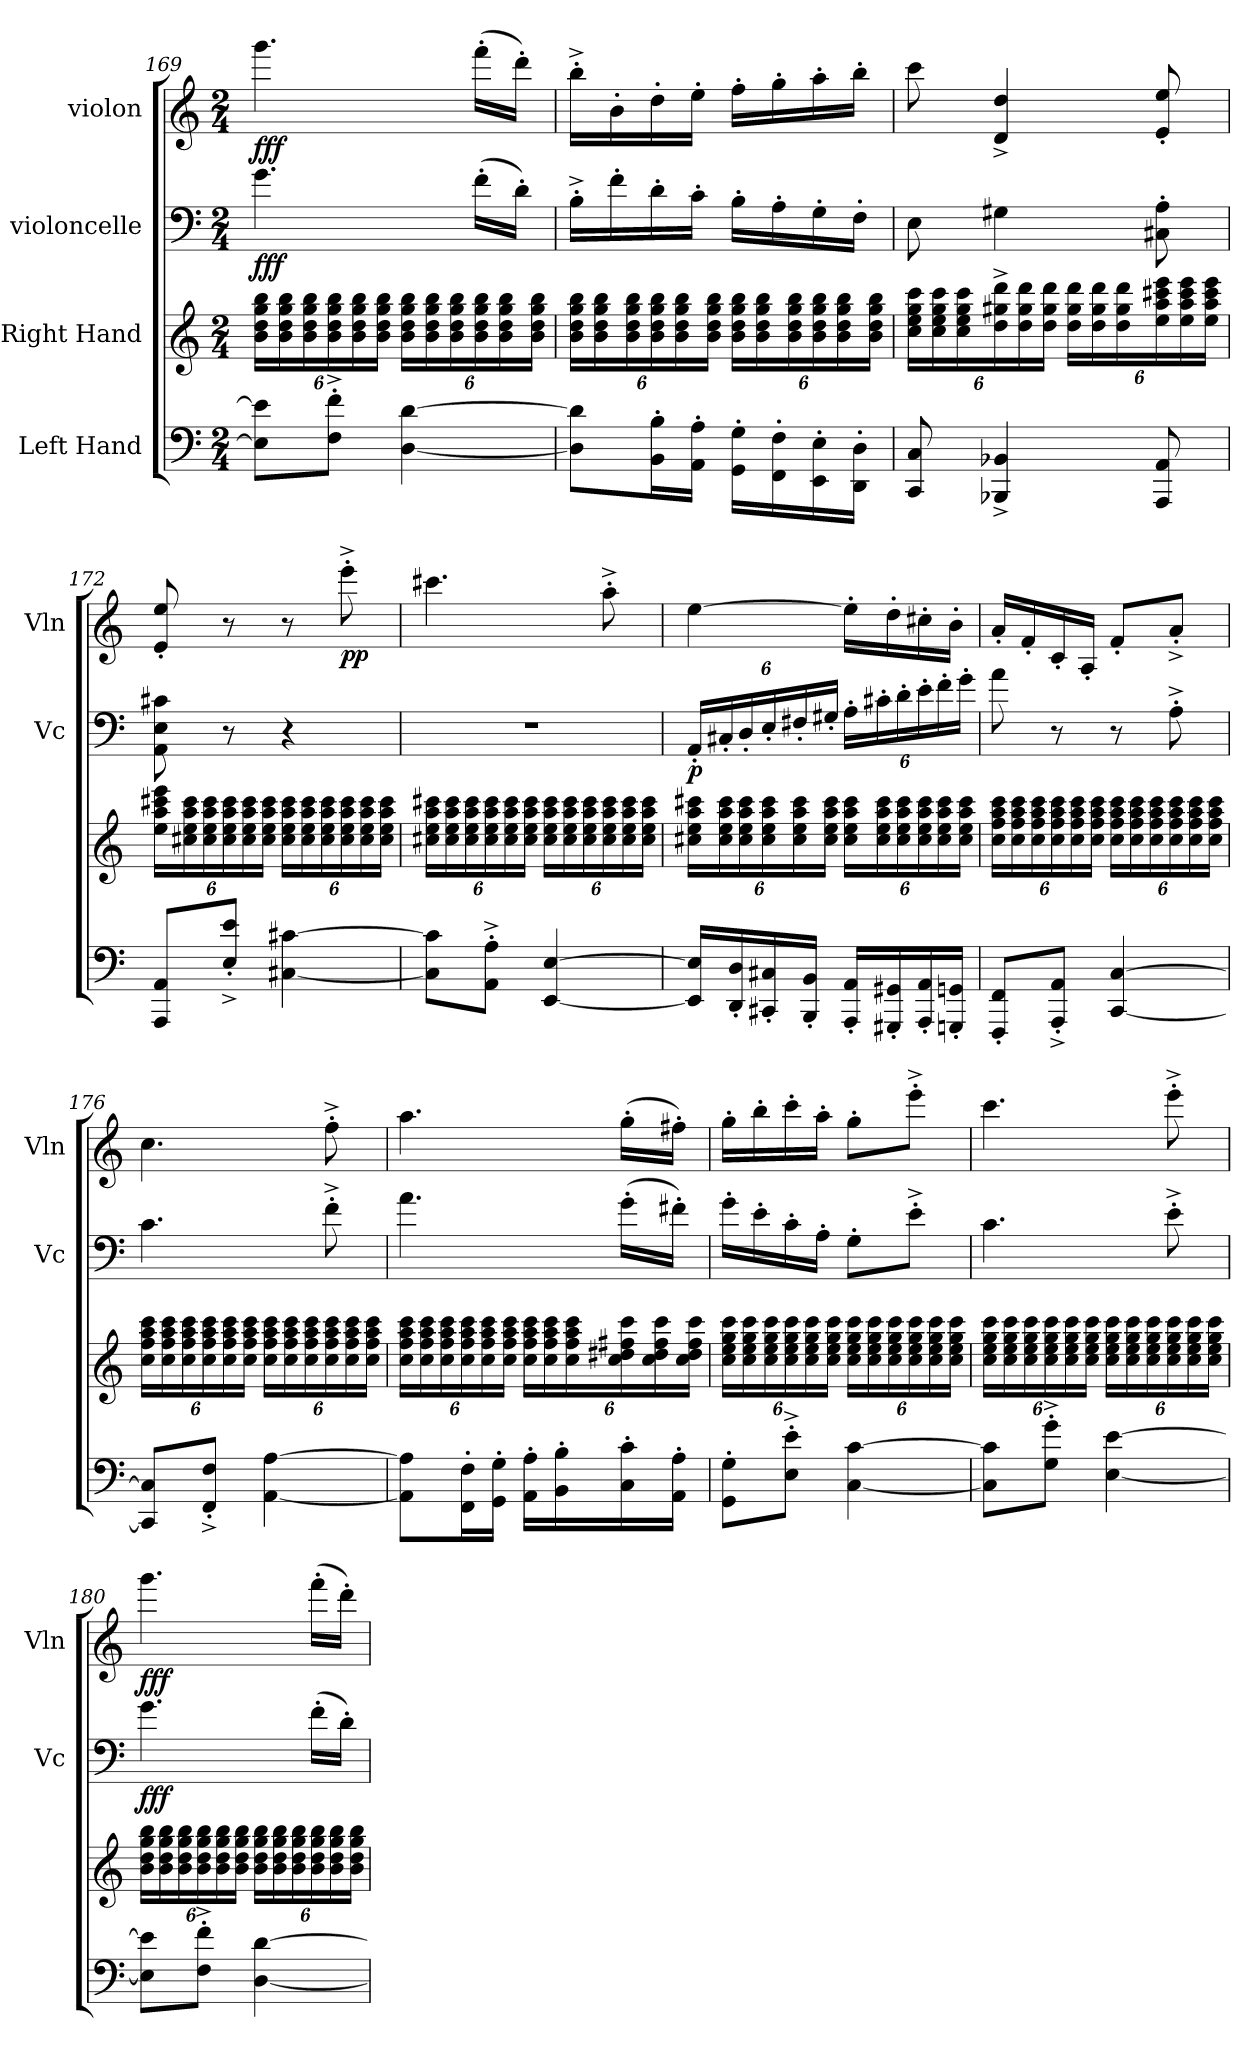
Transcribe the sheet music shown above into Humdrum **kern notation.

**kern	**kern	**kern	**dynam	**kern	**dynam
*part4	*part3	*part2	*part2	*part1	*part1
*staff4	*staff3	*staff2	*staff2	*staff1	*staff1
*I"Left Hand	*I"Right Hand	*I"violoncelle	*	*I"violon	*
*	*	*I'Vc	*	*I'Vln	*
*clefF4	*clefG2	*clefF4	*	*clefG2	*
*k[]	*k[]	*k[]	*	*k[]	*
*M2/4	*M2/4	*M2/4	*	*M2/4	*
*	*Xbrackettup	*	*	*	*
=169	=169	=169	=169	=169	=169
!	!	!	!LO:DY:b	!	!LO:DY:b
8E\] 8e\]L	24b\ 24dd\ 24gg\ 24bb\LL	4.g\	fff	4.ggg\	fff
.	24b\ 24dd\ 24gg\ 24bb\	.	.	.	.
.	24b\ 24dd\ 24gg\ 24bb\	.	.	.	.
8F\'^ 8f\'^J	24b\ 24dd\ 24gg\ 24bb\	.	.	.	.
.	24b\ 24dd\ 24gg\ 24bb\	.	.	.	.
.	24b\ 24dd\ 24gg\ 24bb\JJ	.	.	.	.
[4D\ [4d\	24b\ 24dd\ 24gg\ 24bb\LL	.	.	.	.
.	24b\ 24dd\ 24gg\ 24bb\	.	.	.	.
.	24b\ 24dd\ 24gg\ 24bb\	.	.	.	.
.	24b\ 24dd\ 24gg\ 24bb\	(>16f'\LL	.	(>16fff'\LL	.
.	24b\ 24dd\ 24gg\ 24bb\	.	.	.	.
.	.	16d'\JJ)	.	16ddd'\JJ)	.
.	24b\ 24dd\ 24gg\ 24bb\JJ	.	.	.	.
!!LO:PB:g=z
=170	=170	=170	=170	=170	=170
8D\] 8d\]L	24b\ 24dd\ 24gg\ 24bb\LL	16B'^\LL	.	16bb'^\LL	.
.	24b\ 24dd\ 24gg\ 24bb\	.	.	.	.
.	.	16f'\	.	16b'\	.
.	24b\ 24dd\ 24gg\ 24bb\	.	.	.	.
16BB\' 16B\'L	24b\ 24dd\ 24gg\ 24bb\	16d'\	.	16dd'\	.
.	24b\ 24dd\ 24gg\ 24bb\	.	.	.	.
16AA\' 16A\'JJ	.	16c'\JJ	.	16ee'\JJ	.
.	24b\ 24dd\ 24gg\ 24bb\JJ	.	.	.	.
16GG\' 16G\'LL	24b\ 24dd\ 24gg\ 24bb\LL	16B'\LL	.	16ff'\LL	.
.	24b\ 24dd\ 24gg\ 24bb\	.	.	.	.
16FF\' 16F\'	.	16A'\	.	16gg'\	.
.	24b\ 24dd\ 24gg\ 24bb\	.	.	.	.
16EE\' 16E\'	24b\ 24dd\ 24gg\ 24bb\	16G'\	.	16aa'\	.
.	24b\ 24dd\ 24gg\ 24bb\	.	.	.	.
16DD\' 16D\'JJ	.	16F'\JJ	.	16bb'\JJ	.
.	24b\ 24dd\ 24gg\ 24bb\JJ	.	.	.	.
=171	=171	=171	=171	=171	=171
8CC/ 8C/	24cc\ 24ee\ 24gg\ 24ccc\LL	8E\	.	8ccc\	.
.	24cc\ 24ee\ 24gg\ 24ccc\	.	.	.	.
.	24cc\ 24ee\ 24gg\ 24ccc\	.	.	.	.
4BBB-X/^ 4BB-X/^	24dd\^ 24gg#X\^ 24ddd\^	4G#X\	.	4d/^ 4dd/^	.
.	24dd\ 24gg#\ 24ddd\	.	.	.	.
.	24dd\ 24gg#\ 24ddd\JJ	.	.	.	.
.	24dd\ 24gg#\ 24ddd\LL	.	.	.	.
.	24dd\ 24gg#\ 24ddd\	.	.	.	.
.	24dd\ 24gg#\ 24ddd\	.	.	.	.
8AAA/ 8AA/	24ee\ 24aa\ 24ccc#X\ 24eee\	8C#X\' 8A\'	.	8e/' 8ee/'	.
.	24ee\ 24aa\ 24ccc#\ 24eee\	.	.	.	.
.	24ee\ 24aa\ 24ccc#\ 24eee\JJ	.	.	.	.
!!LO:LB:g=z
=172	=172	=172	=172	=172	=172
8AAA/ 8AA/L	24ee\ 24aa\ 24ccc#X\ 24eee\LL	8AA\ 8E\ 8c#X\	.	8e/' 8ee/'	.
.	24cc#X\ 24ee\ 24aa\ 24ccc#\	.	.	.	.
.	24cc#\ 24ee\ 24aa\ 24ccc#\	.	.	.	.
8E/'^ 8e/'^J	24cc#\ 24ee\ 24aa\ 24ccc#\	8r	.	8r	.
.	24cc#\ 24ee\ 24aa\ 24ccc#\	.	.	.	.
.	24cc#\ 24ee\ 24aa\ 24ccc#\JJ	.	.	.	.
[4C#X\ [4c#X\	24cc#\ 24ee\ 24aa\ 24ccc#\LL	4r	.	8r	.
.	24cc#\ 24ee\ 24aa\ 24ccc#\	.	.	.	.
.	24cc#\ 24ee\ 24aa\ 24ccc#\	.	.	.	.
!	!	!	!	!	!LO:DY:b
.	24cc#\ 24ee\ 24aa\ 24ccc#\	.	.	8eee'^\	pp
.	24cc#\ 24ee\ 24aa\ 24ccc#\	.	.	.	.
.	24cc#\ 24ee\ 24aa\ 24ccc#\JJ	.	.	.	.
=173	=173	=173	=173	=173	=173
8C#\] 8c#\]L	24cc#X\ 24ee\ 24aa\ 24ccc#X\LL	2r	.	4.ccc#X\	.
.	24cc#\ 24ee\ 24aa\ 24ccc#\	.	.	.	.
.	24cc#\ 24ee\ 24aa\ 24ccc#\	.	.	.	.
8AA\'^ 8A\'^J	24cc#\ 24ee\ 24aa\ 24ccc#\	.	.	.	.
.	24cc#\ 24ee\ 24aa\ 24ccc#\	.	.	.	.
.	24cc#\ 24ee\ 24aa\ 24ccc#\JJ	.	.	.	.
[4EE/ [4E/	24cc#\ 24ee\ 24aa\ 24ccc#\LL	.	.	.	.
.	24cc#\ 24ee\ 24aa\ 24ccc#\	.	.	.	.
.	24cc#\ 24ee\ 24aa\ 24ccc#\	.	.	.	.
.	24cc#\ 24ee\ 24aa\ 24ccc#\	.	.	8aa'^\	.
.	24cc#\ 24ee\ 24aa\ 24ccc#\	.	.	.	.
.	24cc#\ 24ee\ 24aa\ 24ccc#\JJ	.	.	.	.
!!LO:LB:g=z
=174	=174	=174	=174	=174	=174
*	*	*Xbrackettup	*	*	*
!	!	!	!LO:DY:b	!	!
16EE/] 16E/]LL	24cc#X\ 24ee\ 24aa\ 24ccc#X\LL	24AA'/LL	p	[4ee\	.
.	24cc#\ 24ee\ 24aa\ 24ccc#\	24C#X'/	.	.	.
16DD/' 16D/'	.	.	.	.	.
.	24cc#\ 24ee\ 24aa\ 24ccc#\	24D'/	.	.	.
16CC#X/' 16C#X/'	24cc#\ 24ee\ 24aa\ 24ccc#\	24E'/	.	.	.
.	24cc#\ 24ee\ 24aa\ 24ccc#\	24F#X'/	.	.	.
16BBB/' 16BB/'JJ	.	.	.	.	.
.	24cc#\ 24ee\ 24aa\ 24ccc#\JJ	24G#X'/JJ	.	.	.
16AAA/' 16AA/'LL	24cc#\ 24ee\ 24aa\ 24ccc#\LL	24A'\LL	.	16ee'\LL]	.
.	24cc#\ 24ee\ 24aa\ 24ccc#\	24c#X'\	.	.	.
16GGG#X/' 16GG#X/'	.	.	.	16dd'\	.
.	24cc#\ 24ee\ 24aa\ 24ccc#\	24d'\	.	.	.
16AAA/' 16AA/'	24cc#\ 24ee\ 24aa\ 24ccc#\	24e'\	.	16cc#X'\	.
.	24cc#\ 24ee\ 24aa\ 24ccc#\	24f'\	.	.	.
16GGGn/' 16GGn/'JJ	.	.	.	16b'\JJ	.
.	24cc#\ 24ee\ 24aa\ 24ccc#\JJ	24g'\JJ	.	.	.
=175	=175	=175	=175	=175	=175
8FFF/' 8FF/'L	24cc\ 24ff\ 24aa\ 24ccc\LL	8a\	.	16a'/LL	.
.	24cc\ 24ff\ 24aa\ 24ccc\	.	.	.	.
.	.	.	.	16f'/	.
.	24cc\ 24ff\ 24aa\ 24ccc\	.	.	.	.
8AAA/'^ 8AA/'^J	24cc\ 24ff\ 24aa\ 24ccc\	8r	.	16c'/	.
.	24cc\ 24ff\ 24aa\ 24ccc\	.	.	.	.
.	.	.	.	16A'/JJ	.
.	24cc\ 24ff\ 24aa\ 24ccc\JJ	.	.	.	.
[4CC/ [4C/	24cc\ 24ff\ 24aa\ 24ccc\LL	8r	.	8f'/L	.
.	24cc\ 24ff\ 24aa\ 24ccc\	.	.	.	.
.	24cc\ 24ff\ 24aa\ 24ccc\	.	.	.	.
.	24cc\ 24ff\ 24aa\ 24ccc\	8A'^\	.	8a'^/J	.
.	24cc\ 24ff\ 24aa\ 24ccc\	.	.	.	.
.	24cc\ 24ff\ 24aa\ 24ccc\JJ	.	.	.	.
!!LO:PB:g=z
=176	=176	=176	=176	=176	=176
8CC/] 8C/]L	24cc\ 24ff\ 24aa\ 24ccc\LL	4.c\	.	4.cc\	.
.	24cc\ 24ff\ 24aa\ 24ccc\	.	.	.	.
.	24cc\ 24ff\ 24aa\ 24ccc\	.	.	.	.
8FF/'^ 8F/'^J	24cc\ 24ff\ 24aa\ 24ccc\	.	.	.	.
.	24cc\ 24ff\ 24aa\ 24ccc\	.	.	.	.
.	24cc\ 24ff\ 24aa\ 24ccc\JJ	.	.	.	.
[4AA\ [4A\	24cc\ 24ff\ 24aa\ 24ccc\LL	.	.	.	.
.	24cc\ 24ff\ 24aa\ 24ccc\	.	.	.	.
.	24cc\ 24ff\ 24aa\ 24ccc\	.	.	.	.
.	24cc\ 24ff\ 24aa\ 24ccc\	8f'^\	.	8ff'^\	.
.	24cc\ 24ff\ 24aa\ 24ccc\	.	.	.	.
.	24cc\ 24ff\ 24aa\ 24ccc\JJ	.	.	.	.
=177	=177	=177	=177	=177	=177
8AA\] 8A\]L	24cc\ 24ff\ 24aa\ 24ccc\LL	4.a\	.	4.aa\	.
.	24cc\ 24ff\ 24aa\ 24ccc\	.	.	.	.
.	24cc\ 24ff\ 24aa\ 24ccc\	.	.	.	.
16FF\' 16F\'L	24cc\ 24ff\ 24aa\ 24ccc\	.	.	.	.
.	24cc\ 24ff\ 24aa\ 24ccc\	.	.	.	.
16GG\' 16G\'JJ	.	.	.	.	.
.	24cc\ 24ff\ 24aa\ 24ccc\JJ	.	.	.	.
16AA\' 16A\'LL	24cc\ 24ff\ 24aa\ 24ccc\LL	.	.	.	.
.	24cc\ 24ff\ 24aa\ 24ccc\	.	.	.	.
16BB\' 16B\'	.	.	.	.	.
.	24cc\ 24ff\ 24aa\ 24ccc\	.	.	.	.
16C\' 16c\'	24cc\ 24dd#X\ 24ff#X\ 24ccc\	(>16g'\LL	.	(>16gg'\LL	.
.	24cc\ 24dd#\ 24ff#\ 24ccc\	.	.	.	.
16AA\' 16A\'JJ	.	16f#X'\JJ)	.	16ff#X'\JJ)	.
.	24cc\ 24dd#\ 24ff#\ 24ccc\JJ	.	.	.	.
!!LO:LB:g=z
=178	=178	=178	=178	=178	=178
8GG\' 8G\'L	24cc\ 24ee\ 24gg\ 24ccc\LL	16g'\LL	.	16gg'\LL	.
.	24cc\ 24ee\ 24gg\ 24ccc\	.	.	.	.
.	.	16e'\	.	16bb'\	.
.	24cc\ 24ee\ 24gg\ 24ccc\	.	.	.	.
8E\'^ 8e\'^J	24cc\ 24ee\ 24gg\ 24ccc\	16c'\	.	16ccc'\	.
.	24cc\ 24ee\ 24gg\ 24ccc\	.	.	.	.
.	.	16A'\JJ	.	16aa'\JJ	.
.	24cc\ 24ee\ 24gg\ 24ccc\JJ	.	.	.	.
[4C\ [4c\	24cc\ 24ee\ 24gg\ 24ccc\LL	8G'\L	.	8gg'\L	.
.	24cc\ 24ee\ 24gg\ 24ccc\	.	.	.	.
.	24cc\ 24ee\ 24gg\ 24ccc\	.	.	.	.
.	24cc\ 24ee\ 24gg\ 24ccc\	8e'^\J	.	8eee'^\J	.
.	24cc\ 24ee\ 24gg\ 24ccc\	.	.	.	.
.	24cc\ 24ee\ 24gg\ 24ccc\JJ	.	.	.	.
=179	=179	=179	=179	=179	=179
8C\] 8c\]L	24cc\ 24ee\ 24gg\ 24ccc\LL	4.c\	.	4.ccc\	.
.	24cc\ 24ee\ 24gg\ 24ccc\	.	.	.	.
.	24cc\ 24ee\ 24gg\ 24ccc\	.	.	.	.
8G\'^ 8g\'^J	24cc\ 24ee\ 24gg\ 24ccc\	.	.	.	.
.	24cc\ 24ee\ 24gg\ 24ccc\	.	.	.	.
.	24cc\ 24ee\ 24gg\ 24ccc\JJ	.	.	.	.
[4E\ [4e\	24cc\ 24ee\ 24gg\ 24ccc\LL	.	.	.	.
.	24cc\ 24ee\ 24gg\ 24ccc\	.	.	.	.
.	24cc\ 24ee\ 24gg\ 24ccc\	.	.	.	.
.	24cc\ 24ee\ 24gg\ 24ccc\	8e'^\	.	8eee'^\	.
.	24cc\ 24ee\ 24gg\ 24ccc\	.	.	.	.
.	24cc\ 24ee\ 24gg\ 24ccc\JJ	.	.	.	.
=180	=180	=180	=180	=180	=180
!	!	!	!LO:DY:b	!	!LO:DY:b
8E\] 8e\]L	24b\ 24dd\ 24gg\ 24bb\LL	4.g\	fff	4.ggg\	fff
.	24b\ 24dd\ 24gg\ 24bb\	.	.	.	.
.	24b\ 24dd\ 24gg\ 24bb\	.	.	.	.
8F\'^ 8f\'^J	24b\ 24dd\ 24gg\ 24bb\	.	.	.	.
.	24b\ 24dd\ 24gg\ 24bb\	.	.	.	.
.	24b\ 24dd\ 24gg\ 24bb\JJ	.	.	.	.
[4D\ [4d\	24b\ 24dd\ 24gg\ 24bb\LL	.	.	.	.
.	24b\ 24dd\ 24gg\ 24bb\	.	.	.	.
.	24b\ 24dd\ 24gg\ 24bb\	.	.	.	.
.	24b\ 24dd\ 24gg\ 24bb\	(>16f'\LL	.	(>16fff'\LL	.
.	24b\ 24dd\ 24gg\ 24bb\	.	.	.	.
.	.	16d'\JJ)	.	16ddd'\JJ)	.
.	24b\ 24dd\ 24gg\ 24bb\JJ	.	.	.	.
=	=	=	=	=	=
*-	*-	*-	*-	*-	*-
